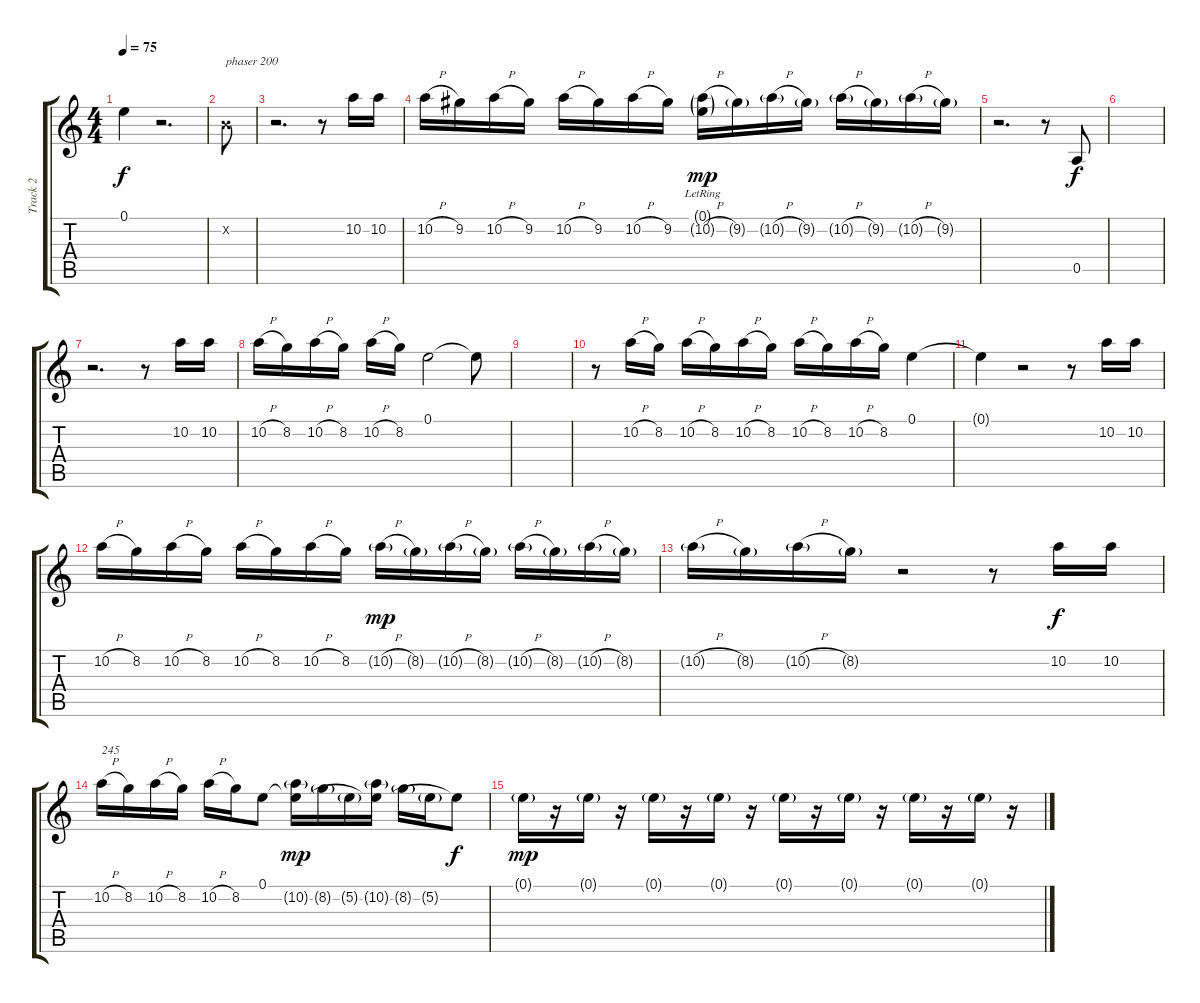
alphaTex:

\track ("Track 2" "Track 2") {instrument acousticguitarsteel}
\staff {score tabs}
\tuning (E4 B3 G3 D3 A2 E2) {hide}
\ts (4 4)
\tempo 75
\clef g2
\ks c
0.1{t}.4{dy f} r.2{d} |
0.2{x}.8{txt "phaser 200"} |
r.2{d} r.8 10.2.16 10.2.16 |
10.2{h}.16 9.2.16 10.2{h}.16 9.2.16 10.2{h}.16{volume 2} 9.2.16 10.2{h}.16 9.2.16 (0.1{g lr} 10.2{h g}).16{dy mp} 9.2{g}.16 10.2{h g}.16 9.2{g}.16 10.2{h g}.16 9.2{g}.16 10.2{h g}.16 9.2{g}.16 |
r.2{d} r.8 0.5.8{dy f volume 11} |
|
r.2{d} r.8 10.2.16 10.2.16 |
10.2{h}.16 8.2.16 10.2{h}.16 8.2.16 10.2{h}.16 8.2.16 0.1.2 0.1{t}.8 |
|
r.8 10.2{h}.16 8.2.16 10.2{h}.16 8.2.16 10.2{h}.16 8.2.16 10.2{h}.16 8.2.16 10.2{h}.16 8.2.16 0.1.4 |
0.1{t}.4 r.2 r.8 10.2.16 10.2.16 |
10.2{h}.16 8.2.16 10.2{h}.16 8.2.16 10.2{h}.16{volume 2} 8.2.16 10.2{h}.16 8.2.16 10.2{h g}.16{dy mp} 8.2{g}.16 10.2{h g}.16 8.2{g}.16 10.2{h g}.16 8.2{g}.16 10.2{h g}.16 8.2{g}.16 |
10.2{h g}.16 8.2{g}.16 10.2{h g}.16 8.2{g}.16 r.2 r.8 10.2.16{dy f volume 11} 10.2.16 |
10.2{h}.16{txt "245"} 8.2.16 10.2{h}.16 8.2.16 10.2{h}.16 8.2.16 0.1.8 (0.1{t} 10.2{g}).16{dy mp volume 2} 8.2{g}.16 5.2{g}.16 (0.1{t} 10.2{g}).16 8.2{g}.16 5.2{g}.16 0.1{t}.8{dy f} |
0.1{g}.16{dy mp volume 11} r.16 0.1{g}.16 r.16 0.1{g}.16 r.16 0.1{g}.16 r.16 0.1{g}.16 r.16 0.1{g}.16 r.16 0.1{g}.16 r.16 0.1{g}.16 r.16
